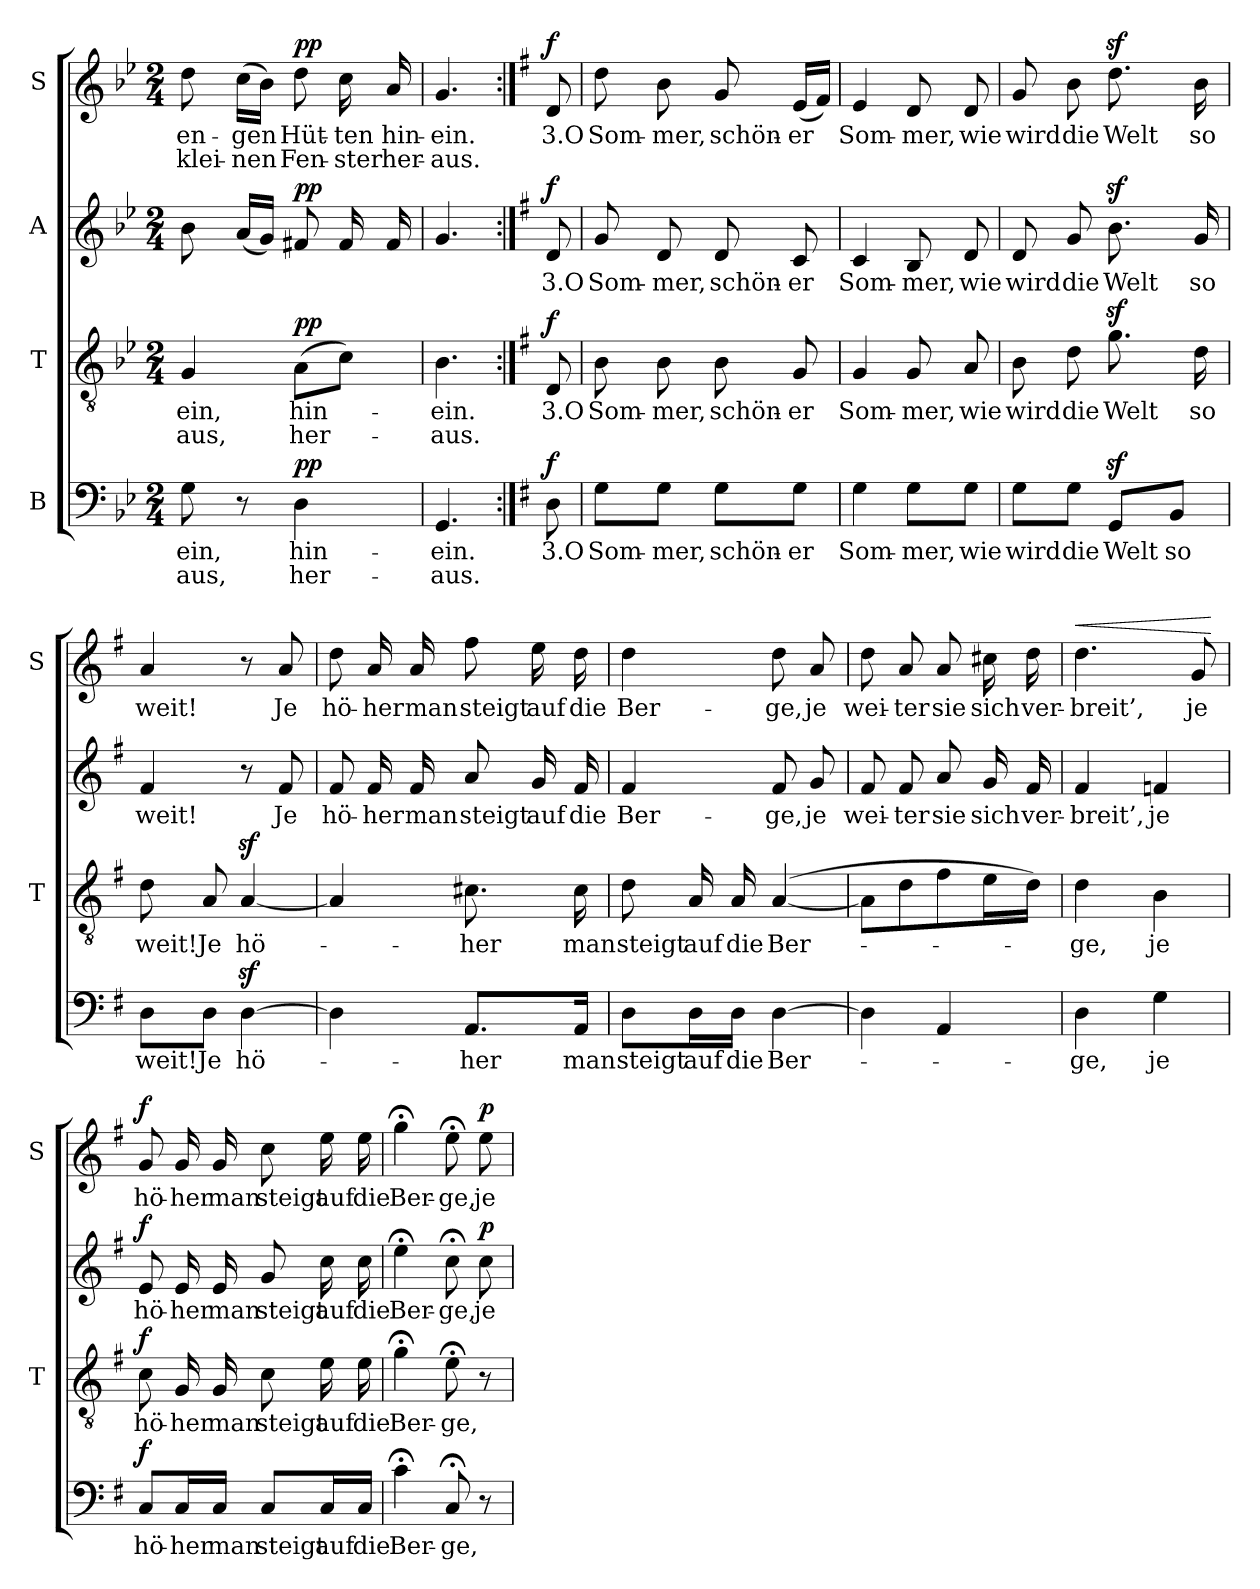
**kern	**text	**text	**dynam	**kern	**text	**text	**dynam	**kern	**text	**dynam	**kern	**text	**text	**dynam
*part4	*part4	*part4	*part4	*part3	*part3	*part3	*part3	*part2	*part2	*part2	*part1	*part1	*part1	*part1
*staff4	*staff4	*staff4	*staff4	*staff3	*staff3	*staff3	*staff3	*staff2	*staff2	*staff2	*staff1	*staff1	*staff1	*staff1
*I"B	*	*	*	*I"T	*	*	*	*I"A	*	*	*I"S	*	*	*
*	*	*	*	*I'T	*	*	*	*	*	*	*I'S	*	*	*
*clefF4	*	*	*	*clefGv2	*	*	*	*clefG2	*	*	*clefG2	*	*	*
*k[b-e-]	*	*	*	*k[b-e-]	*	*	*	*k[b-e-]	*	*	*k[b-e-]	*	*	*
*g:	*	*	*	*g:	*	*	*	*g:	*	*	*g:	*	*	*
*M2/4	*	*	*	*M2/4	*	*	*	*M2/4	*	*	*M2/4	*	*	*
=	=	=	=	=	=	=	=	=	=	=	=	=	=	=
8G	-ein,	-aus,	.	4G	-ein,	-aus,	.	8b-	.	.	8dd	en-	klei-	.
8r	.	.	.	.	.	.	.	(16aLL	.	.	(16ccLL	-gen	-nen	.
.	.	.	.	.	.	.	.	16gJJ)	.	.	16b-JJ)	.	.	.
!	!	!	!LO:DY:a	!	!	!	!LO:DY:a	!	!	!LO:DY:a	!	!	!	!LO:DY:a
4D	hin-	her-	pp	(8AL	hin-	her-	pp	8f#X	.	pp	8dd	Hüt-	Fen-	pp
.	.	.	.	8cJ)	.	.	.	16f#	.	.	16cc	-ten	-ster	.
.	.	.	.	.	.	.	.	16f#	.	.	16a	hin-	her-	.
=	=	=	=	=	=	=	=	=	=	=	=	=	=	=
4.GG	-ein.	-aus.	.	4.B-	-ein.	-aus.	.	4.g	.	.	4.g	-ein.	-aus.	.
=:|!	=:|!	=:|!	=:|!	=:|!	=:|!	=:|!	=:|!	=:|!	=:|!	=:|!	=:|!	=:|!	=:|!	=:|!
*k[f#]	*	*	*	*k[f#]	*	*	*	*k[f#]	*	*	*k[f#]	*	*	*
*G:	*	*	*	*G:	*	*	*	*G:	*	*	*G:	*	*	*
!	!	!	!LO:DY:a	!	!	!	!LO:DY:a	!	!	!LO:DY:a	!	!	!	!LO:DY:a
8D	3.O	.	f	8D	3.O	.	f	8d	3.O	f	8d	3.O	.	f
=	=	=	=	=	=	=	=	=	=	=	=	=	=	=
8G\L	Som-	.	.	8B	Som-	.	.	8g	Som-	.	8dd	Som-	.	.
8G\J	-mer,	.	.	8B	-mer,	.	.	8d	-mer,	.	8b	-mer,	.	.
8G\L	schön-	.	.	8B	schön-	.	.	8d	schön-	.	8g	schön-	.	.
8G\J	-er	.	.	8G	-er	.	.	8c	-er	.	(16eLL	-er	.	.
.	.	.	.	.	.	.	.	.	.	.	16f#JJ)	.	.	.
=	=	=	=	=	=	=	=	=	=	=	=	=	=	=
4G	Som-	.	.	4G	Som-	.	.	4c	Som-	.	4e	Som-	.	.
8G\L	-mer,	.	.	8G	-mer,	.	.	8B	-mer,	.	8d	-mer,	.	.
8G\J	wie	.	.	8A	wie	.	.	8d	wie	.	8d	wie	.	.
=	=	=	=	=	=	=	=	=	=	=	=	=	=	=
8G\L	wird	.	.	8B	wird	.	.	8d	wird	.	8g	wird	.	.
8G\J	die	.	.	8d	die	.	.	8g	die	.	8b	die	.	.
8GGz>/L	Welt	.	.	8.gz>	Welt	.	.	8.bz>	Welt	.	8.ddz>	Welt	.	.
8BB/J	so	.	.	.	.	.	.	.	.	.	.	.	.	.
.	.	.	.	16d	so	.	.	16g	so	.	16b	so	.	.
=	=	=	=	=	=	=	=	=	=	=	=	=	=	=
8D\L	weit!	.	.	8d	weit!	.	.	4f#	weit!	.	4a	weit!	.	.
8D\J	Je	.	.	8A	Je	.	.	.	.	.	.	.	.	.
[4Dz>	hö-	.	.	[4Az>	hö-	.	.	8r	.	.	8r	.	.	.
.	.	.	.	.	.	.	.	8f#	Je	.	8a	Je	.	.
=	=	=	=	=	=	=	=	=	=	=	=	=	=	=
4D]	.	.	.	4A]	.	.	.	8f#	hö-	.	8dd	hö-	.	.
.	.	.	.	.	.	.	.	16f#	-her	.	16a	-her	.	.
.	.	.	.	.	.	.	.	16f#	man	.	16a	man	.	.
8.AA/L	-her	.	.	8.c#X	-her	.	.	8a	steigt	.	8ff#	steigt	.	.
.	.	.	.	.	.	.	.	16g	auf	.	16ee	auf	.	.
16AA/Jk	man	.	.	16c#	man	.	.	16f#	die	.	16dd	die	.	.
=	=	=	=	=	=	=	=	=	=	=	=	=	=	=
8D\L	steigt	.	.	8d	steigt	.	.	4f#	Ber-	.	4dd	Ber-	.	.
16D\L	auf	.	.	16A	auf	.	.	.	.	.	.	.	.	.
16D\JJ	die	.	.	16A	die	.	.	.	.	.	.	.	.	.
[4D	Ber-	.	.	([4A	Ber-	.	.	8f#	-ge,	.	8dd	-ge,	.	.
.	.	.	.	.	.	.	.	8g	je	.	8a	je	.	.
=	=	=	=	=	=	=	=	=	=	=	=	=	=	=
4D]	.	.	.	8AL]	.	.	.	8f#	wei-	.	8dd	wei-	.	.
.	.	.	.	8d	.	.	.	8f#	-ter	.	8a	-ter	.	.
4AA	.	.	.	8f#	.	.	.	8a	sie	.	8a	sie	.	.
.	.	.	.	16eL	.	.	.	16g	sich	.	16cc#X	sich	.	.
.	.	.	.	16dJJ)	.	.	.	16f#	ver-	.	16dd	ver-	.	.
=	=	=	=	=	=	=	=	=	=	=	=	=	=	=
!	!	!	!	!	!	!	!	!	!	!	!	!	!	!LO:HP:a
4D	-ge,	.	.	4d	-ge,	.	.	4f#	-breit’,	.	4.dd	-breit’,	.	<
4G	je	.	.	4B	je	.	.	4fn	je	.	.	.	.	.
.	.	.	.	.	.	.	.	.	.	.	8g	je	.	.
.	.	.	.	.	.	.	.	.	.	.	.	.	.	[
=	=	=	=	=	=	=	=	=	=	=	=	=	=	=
!	!	!	!LO:DY:a	!	!	!	!LO:DY:a	!	!	!LO:DY:a	!	!	!	!LO:DY:a
8C/L	hö-	.	f	8c	hö-	.	f	8e	hö-	f	8g	hö-	.	f
16C/L	-her	.	.	16G	-her	.	.	16e	-her	.	16g	-her	.	.
16C/JJ	man	.	.	16G	man	.	.	16e	man	.	16g	man	.	.
8C/L	steigt	.	.	8c	steigt	.	.	8g	steigt	.	8cc	steigt	.	.
16C/L	auf	.	.	16e	auf	.	.	16cc	auf	.	16ee	auf	.	.
16C/JJ	die	.	.	16e	die	.	.	16cc	die	.	16ee	die	.	.
=	=	=	=	=	=	=	=	=	=	=	=	=	=	=
4c;<	Ber-	.	.	4g;<	Ber-	.	.	4ee;<	Ber-	.	4gg;<	Ber-	.	.
8C;<	-ge,	.	.	8e;<	-ge,	.	.	8cc;<	-ge,	.	8ee;<	-ge,	.	.
!	!	!	!	!	!	!	!	!	!	!LO:DY:a	!	!	!	!LO:DY:a
8r	.	.	.	8r	.	.	.	8cc	je	p	8ee	je	.	p
=	=	=	=	=	=	=	=	=	=	=	=	=	=	=
*-	*-	*-	*-	*-	*-	*-	*-	*-	*-	*-	*-	*-	*-	*-
